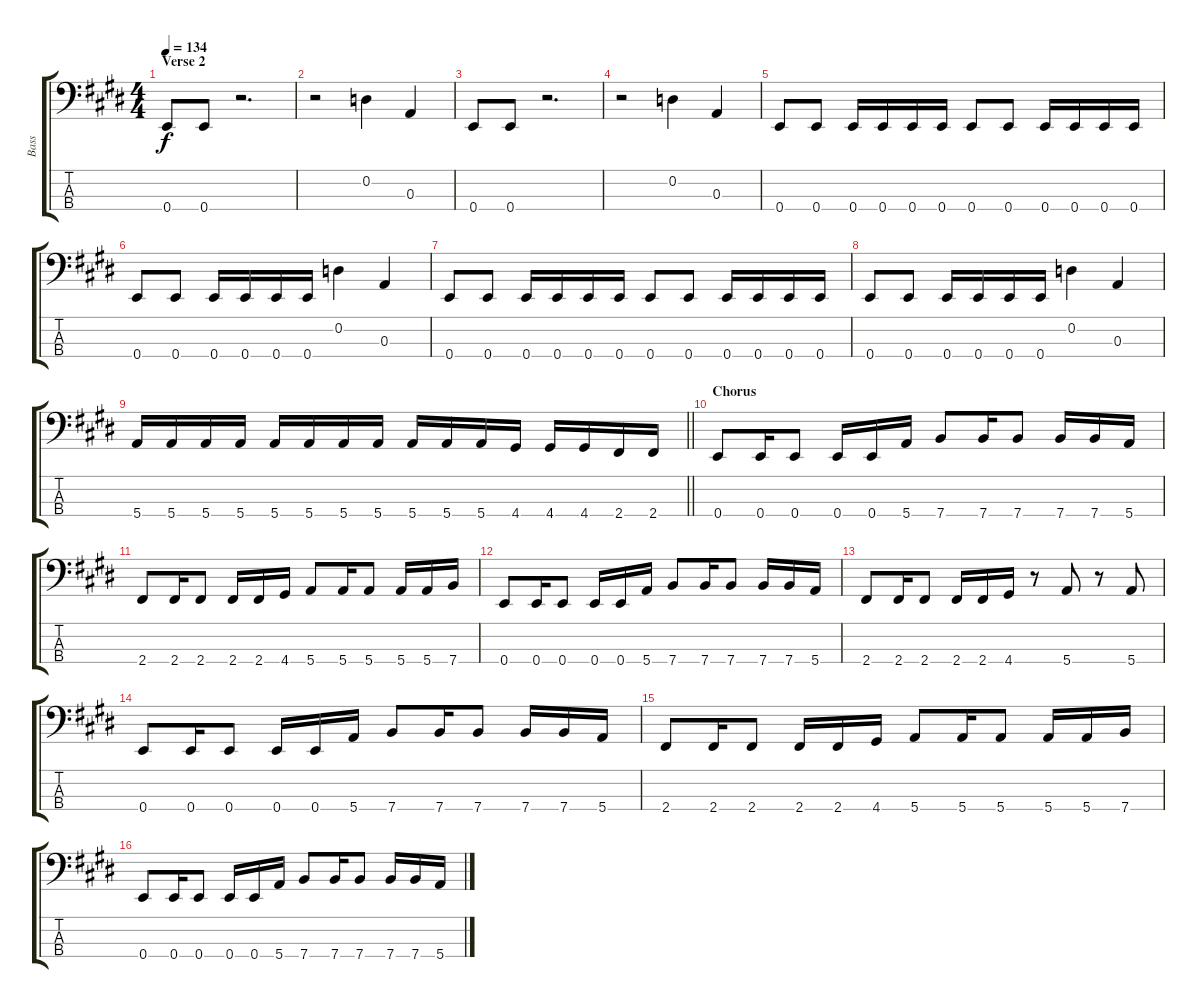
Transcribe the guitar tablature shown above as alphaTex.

\track ("Bass" "Bass") {instrument electricbasspick}
\staff {score tabs}
\tuning (G2 D2 A1 E1) {hide}
\ts (4 4)
\section ("" "Verse 2")
\tempo 134
\clef f4
\ks e
0.4.8{dy f} 0.4.8 r.2{d} |
r.2 0.2.4 0.3.4 |
0.4.8 0.4.8 r.2{d} |
r.2 0.2.4 0.3.4 |
0.4.8 0.4.8 0.4.16 0.4.16 0.4.16 0.4.16 0.4.8 0.4.8 0.4.16 0.4.16 0.4.16 0.4.16 |
0.4.8 0.4.8 0.4.16 0.4.16 0.4.16 0.4.16 0.2.4 0.3.4 |
0.4.8 0.4.8 0.4.16 0.4.16 0.4.16 0.4.16 0.4.8 0.4.8 0.4.16 0.4.16 0.4.16 0.4.16 |
0.4.8 0.4.8 0.4.16 0.4.16 0.4.16 0.4.16 0.2.4 0.3.4 |
\barLineRight lightlight
5.4.16 5.4.16 5.4.16 5.4.16 5.4.16 5.4.16 5.4.16 5.4.16 5.4.16 5.4.16 5.4.16 4.4.16 4.4.16 4.4.16 2.4.16 2.4.16 |
\section ("" "Chorus")
0.4.8 0.4.16 0.4.8 0.4.16 0.4.16 5.4.16 7.4.8 7.4.16 7.4.8 7.4.16 7.4.16 5.4.16 |
2.4.8 2.4.16 2.4.8 2.4.16 2.4.16 4.4.16 5.4.8 5.4.16 5.4.8 5.4.16 5.4.16 7.4.16 |
0.4.8 0.4.16 0.4.8 0.4.16 0.4.16 5.4.16 7.4.8 7.4.16 7.4.8 7.4.16 7.4.16 5.4.16 |
2.4.8 2.4.16 2.4.8 2.4.16 2.4.16 4.4.16 r.8 5.4.8 r.8 5.4.8 |
0.4.8 0.4.16 0.4.8 0.4.16 0.4.16 5.4.16 7.4.8 7.4.16 7.4.8 7.4.16 7.4.16 5.4.16 |
2.4.8 2.4.16 2.4.8 2.4.16 2.4.16 4.4.16 5.4.8 5.4.16 5.4.8 5.4.16 5.4.16 7.4.16 |
0.4.8 0.4.16 0.4.8 0.4.16 0.4.16 5.4.16 7.4.8 7.4.16 7.4.8 7.4.16 7.4.16 5.4.16
